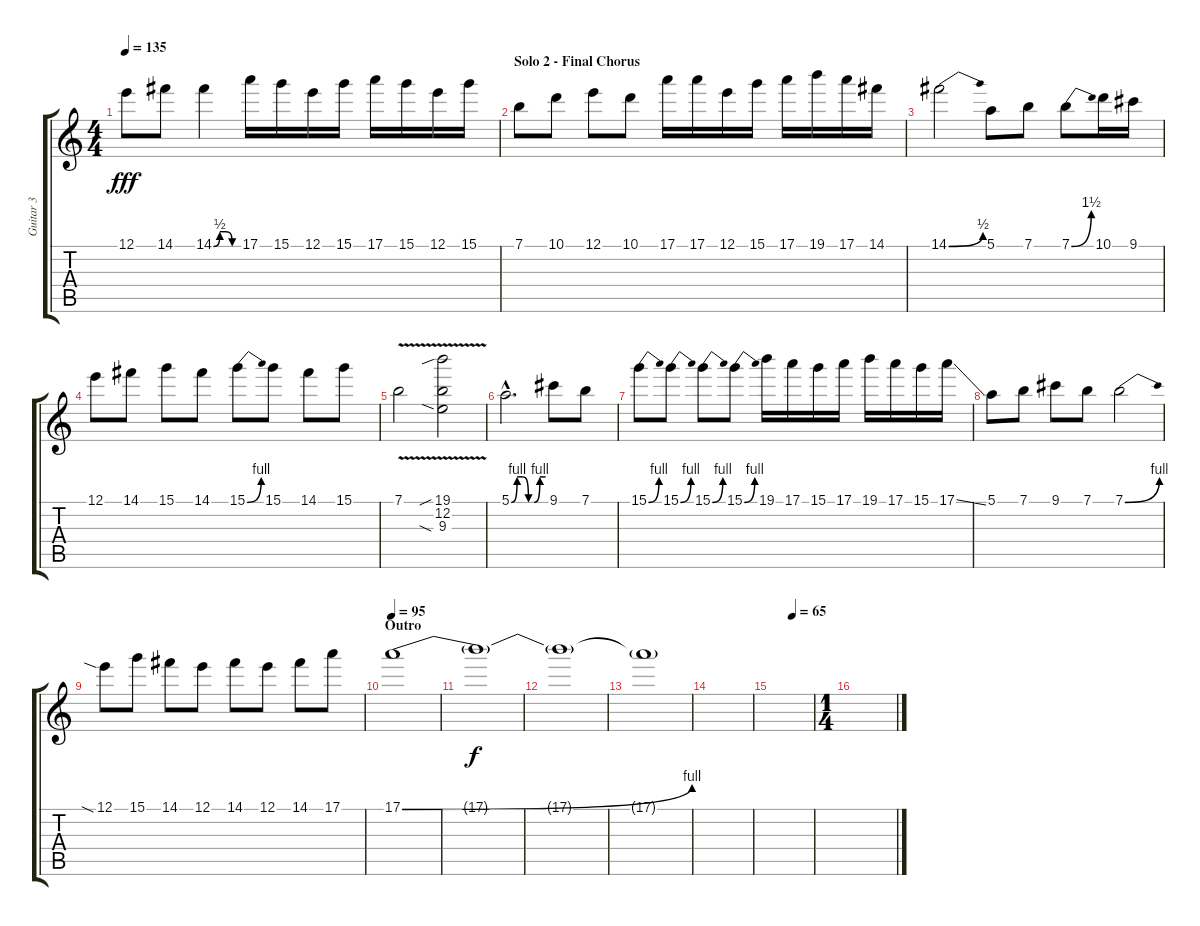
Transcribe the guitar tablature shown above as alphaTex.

\track ("Guitar 3" "Guitar 3") {instrument distortionguitar}
\staff {score tabs}
\tuning (E4 B3 G3 D3 A2 E2) {hide}
\ts (4 4)
\tempo 135
\clef g2
\ks c
12.1.8{dy fff} 14.1.8 14.1{be (custom 0 0 15 2 30 2 45 0 60 0)}.4 17.1.16 15.1.16 12.1.16 15.1.16 17.1.16 15.1.16 12.1.16 15.1.16 |
\section ("" "Solo 2 - Final Chorus")
7.1.8 10.1.8 12.1.8 10.1.8 17.1.16 17.1.16 12.1.16 15.1.16 17.1.16 19.1.16 17.1.16 14.1.16 |
14.1{be (bend 0 0 60 2)}.2 5.1.8 7.1.8 7.1{be (bend 0 0 60 6)}.8 10.1.16 9.1.16 |
12.1.8 14.1.8 15.1.8 14.1.8 15.1{be (bend 0 0 60 4)}.8 15.1.8 14.1.8 15.1.8 |
7.1{v}.2 (19.1{sib} 12.2 9.3{v sia}).2 |
5.1{be (custom 0 0 10 4 20 4 30 0 40 0 50 4 60 4) hac}.2{d} 9.1.8 7.1.8 |
15.1{be (bend 0 0 60 4)}.8 15.1{be (bend 0 0 60 4)}.8 15.1{be (bend 0 0 60 4)}.8 15.1{be (bend 0 0 60 4)}.8 19.1.16 17.1.16 15.1.16 17.1.16 19.1.16 17.1.16 15.1.16 17.1{ss}.16 |
5.1.8 7.1.8 9.1.8 7.1.8 7.1{be (bend 0 0 60 4)}.2 |
12.1{sia}.8 15.1.8 14.1.8 12.1.8 14.1.8 12.1.8 14.1.8 17.1.8 |
\section ("" "Outro")
\tempo 95
17.1{be (bend 0 0 60 4)}.1{volume 5} |
17.1{t}.1{dy f} |
17.1{t}.1 |
17.1{t}.1 |
|
\tempo (65 0.5)
|
\ts (1 4)
